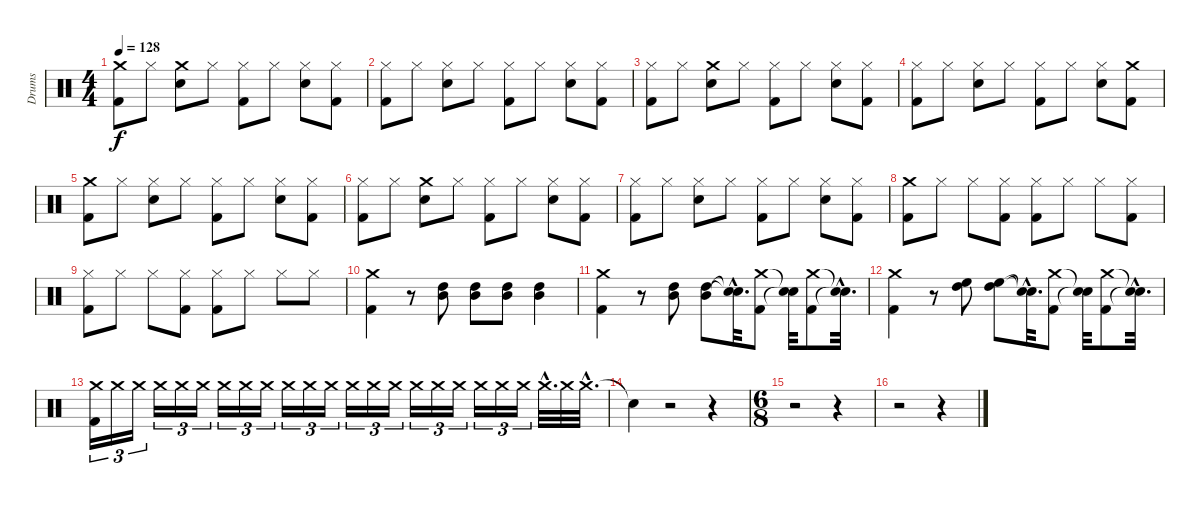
\track ("Drums" "Drums") {instrument percussion}
\staff {score}
\articulation defaults
\ts (4 4)
\tempo 128
\clef neutral
\ks c
("Crash medium (hit)" "Kick (hit) 2").8{dy f} "Hi-Hat (closed)".8 ("Crash medium (hit)" "Snare (hit) 2").8 "Hi-Hat (closed)".8 ("Hi-Hat (closed)" "Kick (hit) 2").8 "Hi-Hat (closed)".8 ("Snare (hit) 2" "Hi-Hat (closed)").8 ("Kick (hit) 2" "Hi-Hat (closed)").8 |
("Hi-Hat (closed)" "Kick (hit) 2").8 "Hi-Hat (closed)".8 ("Snare (hit) 2" "Hi-Hat (closed)").8 "Hi-Hat (closed)".8 ("Hi-Hat (closed)" "Kick (hit) 2").8 "Hi-Hat (closed)".8 ("Snare (hit) 2" "Hi-Hat (closed)").8 ("Hi-Hat (closed)" "Kick (hit) 2").8 |
("Hi-Hat (closed)" "Kick (hit) 2").8 "Hi-Hat (closed)".8 ("Crash medium (hit)" "Snare (hit) 2").8 "Hi-Hat (closed)".8 ("Hi-Hat (closed)" "Kick (hit) 2").8 "Hi-Hat (closed)".8 ("Snare (hit) 2" "Hi-Hat (closed)").8 ("Kick (hit) 2" "Hi-Hat (closed)").8 |
("Kick (hit) 2" "Hi-Hat (closed)").8 "Hi-Hat (closed)".8 ("Snare (hit) 2" "Hi-Hat (closed)").8 "Hi-Hat (closed)".8 ("Kick (hit) 2" "Hi-Hat (closed)").8 "Hi-Hat (closed)".8 ("Snare (hit) 2" "Hi-Hat (closed)").8 ("Crash medium (hit)" "Kick (hit) 2").8 |
("Crash medium (hit)" "Kick (hit) 2").8 "Hi-Hat (closed)".8 ("Snare (hit) 2" "Hi-Hat (closed)").8 "Hi-Hat (closed)".8 ("Hi-Hat (closed)" "Kick (hit) 2").8 "Hi-Hat (closed)".8 ("Snare (hit) 2" "Hi-Hat (closed)").8 ("Kick (hit) 2" "Hi-Hat (closed)").8 |
("Hi-Hat (closed)" "Kick (hit) 2").8 "Hi-Hat (closed)".8 ("Crash medium (hit)" "Snare (hit) 2").8 "Hi-Hat (closed)".8 ("Hi-Hat (closed)" "Kick (hit) 2").8 "Hi-Hat (closed)".8 ("Snare (hit) 2" "Hi-Hat (closed)").8 ("Hi-Hat (closed)" "Kick (hit) 2").8 |
("Hi-Hat (closed)" "Kick (hit) 2").8 "Hi-Hat (closed)".8 ("Hi-Hat (closed)" "Snare (hit) 2").8 "Hi-Hat (closed)".8 ("Hi-Hat (closed)" "Kick (hit) 2").8 "Hi-Hat (closed)".8 ("Snare (hit) 2" "Hi-Hat (closed)").8 ("Kick (hit) 2" "Hi-Hat (closed)").8 |
("Kick (hit) 2" "Crash medium (hit)").8 "Hi-Hat (closed)".8 "Hi-Hat (closed)".8 ("Kick (hit) 2" "Hi-Hat (closed)").8 ("Kick (hit) 2" "Hi-Hat (closed)").8 "Hi-Hat (closed)".8 "Hi-Hat (closed)".8 ("Kick (hit) 2" "Hi-Hat (closed)").8 |
("Hi-Hat (closed)" "Kick (hit) 2").8 "Hi-Hat (closed)".8 "Hi-Hat (closed)".8 ("Kick (hit) 2" "Hi-Hat (closed)").8 ("Hi-Hat (closed)" "Kick (hit) 2").8 "Hi-Hat (closed)".8 "Hi-Hat (closed)".8 "Hi-Hat (closed)".8 |
("Kick (hit) 2" "Crash medium (hit)").4 r.8 ("High Tom (hit)" "Mid Tom (hit)").8 ("High Tom (hit)" "Mid Tom (hit)").8 ("High Tom (hit)" "Mid Tom (hit)").8 ("High Tom (hit)" "Mid Tom (hit)").4 |
("Kick (hit) 2" "Crash medium (hit)").4 r.8 ("Mid Tom (hit)" "High Tom (hit)").8 ("High Tom (hit)" "Mid Tom (hit)").8 ("Snare (hit)"{hac t} "Snare (hit)"{hac t}).32{d} ("Kick (hit) 2" "Crash medium (hit)").8 ("Snare (hit)"{t} "Snare (hit)"{t}).32 ("Kick (hit) 2" "Crash medium (hit)").8 ("Snare (hit)"{hac t} "Snare (hit)"{hac t}).32{d} |
("Crash medium (hit)" "Kick (hit) 2").4 r.8 ("High Floor Tom (hit)" "High Tom (hit)").8 ("High Tom (hit)" "High Floor Tom (hit)").8 ("Snare (hit)"{hac t} "Snare (hit)"{hac t}).32{d} ("Kick (hit) 2" "Crash medium (hit)").8 ("Snare (hit)"{t} "Snare (hit)"{t}).32 ("Kick (hit) 2" "Crash medium (hit)").8 ("Snare (hit)"{hac t} "Snare (hit)"{hac t}).32{d} |
("Kick (hit) 2" "Crash medium (hit)").16{tu (3 2)} "Crash medium (hit)".16{tu (3 2)} "Crash medium (hit)".16{tu (3 2)} "Crash medium (hit)".16{tu (3 2)} "Crash medium (hit)".16{tu (3 2)} "Crash medium (hit)".16{tu (3 2)} "Crash medium (hit)".16{tu (3 2)} "Crash medium (hit)".16{tu (3 2)} "Crash medium (hit)".16{tu (3 2)} "Crash medium (hit)".16{tu (3 2)} "Crash medium (hit)".16{tu (3 2)} "Crash medium (hit)".16{tu (3 2)} "Crash medium (hit)".16{tu (3 2)} "Crash medium (hit)".16{tu (3 2)} "Crash medium (hit)".16{tu (3 2)} "Crash medium (hit)".16{tu (3 2)} "Crash medium (hit)".16{tu (3 2)} "Crash medium (hit)".16{tu (3 2)} "Crash medium (hit)".16{tu (3 2)} "Crash medium (hit)".16{tu (3 2)} "Crash medium (hit)".16{tu (3 2)} "Crash medium (hit)"{hac}.32{d} "Crash medium (hit)".32 "Crash medium (hit)"{hac}.32{d} |
"Snare (hit)"{t}.4 r.2 r.4 |
\ts (6 8)
r.2 r.4 |
r.2 r.4
